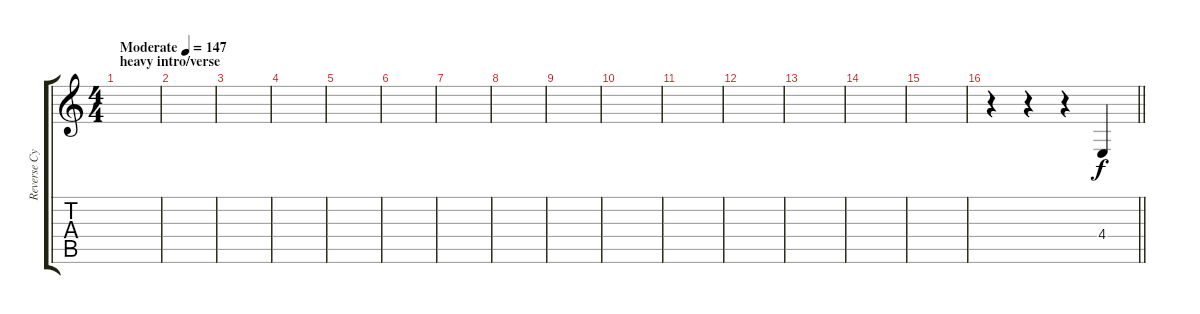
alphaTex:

\track ("Reverse Cymbal" "Reverse Cy") {instrument reversecymbal}
\staff {score tabs}
\tuning (D4 A3 F3 C3 G2 C2) {hide}
\ts (4 4)
\section ("" "heavy intro/verse")
\tempo (147 "Moderate")
\clef g2
\ks c
|
|
|
|
|
|
|
|
|
|
|
|
|
|
|
\barLineRight lightlight
r.4 r.4 r.4 4.4.4
